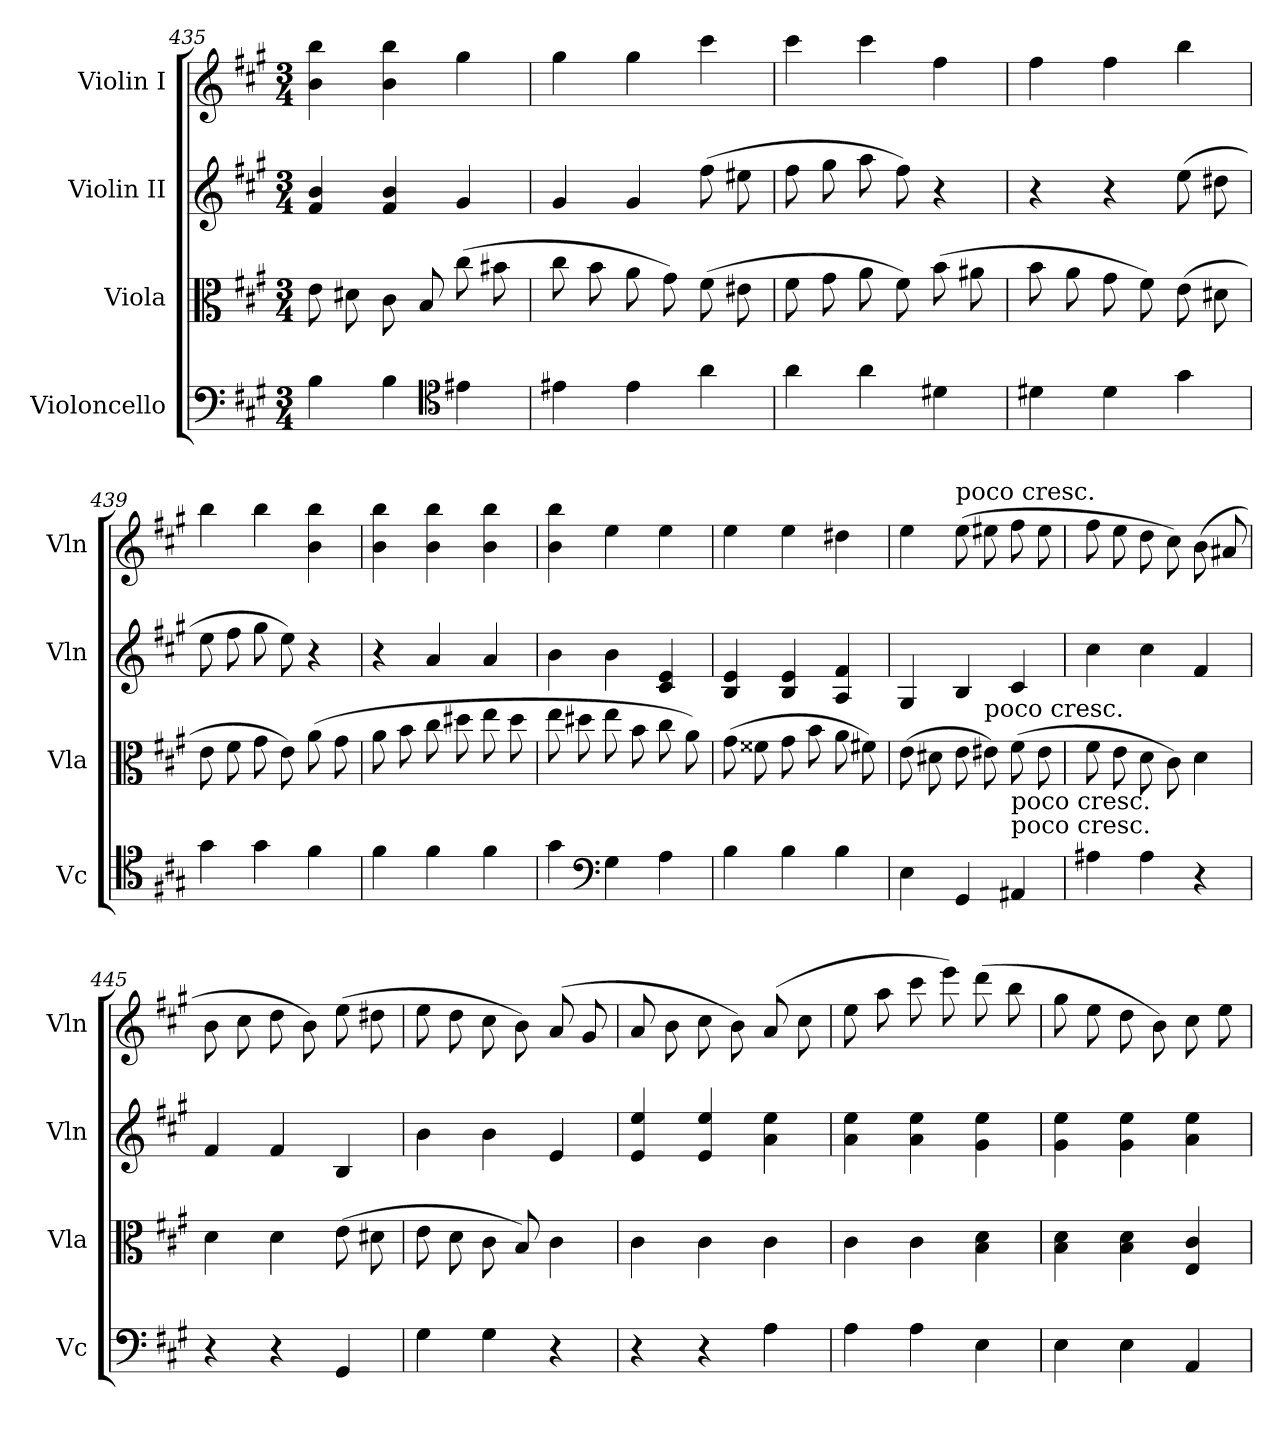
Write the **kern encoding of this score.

**kern	**kern	**kern	**kern
*part4	*part3	*part2	*part1
*staff4	*staff3	*staff2	*staff1
*I"Violoncello	*I"Viola	*I"Violin II	*I"Violin I
*I'Vc	*I'Vla	*I'Vln	*I'Vln
*clefF4	*clefC3	*clefG2	*clefG2
*k[f#c#g#]	*k[f#c#g#]	*k[f#c#g#]	*k[f#c#g#]
*A:	*A:	*A:	*A:
*M3/4	*M3/4	*M3/4	*M3/4
=435	=435	=435	=435
4B	8e	4f# 4b	4b 4bb
.	8d#X	.	.
4B	8c#	4f# 4b	4b 4bb
.	8B	.	.
*clefC4	*	*	*
4e#X	(8cc#	4g#	4gg#
.	8b#X	.	.
=436	=436	=436	=436
4e#X	8cc#	4g#	4gg#
.	8b	.	.
4e#	8a	4g#	4gg#
.	8g#)	.	.
4a	(8f#	(8ff#	4ccc#
.	8e#X	8ee#X	.
=437	=437	=437	=437
4a	8f#	8ff#	4ccc#
.	8g#	8gg#	.
4a	8a	8aa	4ccc#
.	8f#)	8ff#)	.
4d#X	(8b	4r	4ff#
.	8a#X	.	.
=438	=438	=438	=438
4d#X	8b	4r	4ff#
.	8a	.	.
4d#	8g#	4r	4ff#
.	8f#)	.	.
4g#	(8e	(8ee	4bb
.	8d#X	8dd#X	.
=439	=439	=439	=439
4g#	8e	8ee	4bb
.	8f#	8ff#	.
4g#	8g#	8gg#	4bb
.	8e)	8ee)	.
4f#	(8a	4r	4b 4bb
.	8g#	.	.
=440	=440	=440	=440
4f#	8a	4r	4b 4bb
.	8b	.	.
4f#	8cc#	4a	4b 4bb
.	8dd#X	.	.
4f#	8ee	4a	4b 4bb
.	8dd#	.	.
=441	=441	=441	=441
4g#	8ee	4b	4b 4bb
.	8dd#X	.	.
*clefF4	*	*	*
4G#	8ee	4b	4ee
.	8b	.	.
4A	8cc#	4c# 4e	4ee
.	8a)	.	.
=442	=442	=442	=442
4B	(8g#	4B 4e	4ee
.	8f##X	.	.
4B	8g#	4B 4e	4ee
.	8b	.	.
4B	8a	4A 4f#	4dd#X
.	8f#X)	.	.
=443	=443	=443	=443
4E	(8e	4G#	4ee
.	8d#X	.	.
!	!	!	!LO:TX:a:t=poco cresc.
4GG#	8e	4B	(8ee
!	!LO:TX:a:t=poco cresc.	!	!
.	8e#X)	.	8ee#X
!LO:TX:a:t=poco cresc.	!	!	!
!LO:TX:a:t=poco cresc.	!	!	!
4AA#X	(8f#	4c#	8ff#
.	8e#	.	8ee#
=444	=444	=444	=444
4A#X	8f#	4cc#	8ff#
.	8e	.	8ee
4A#	8d	4cc#	8dd
.	8c#)	.	8cc#)
4r	4d	4f#	(8b
.	.	.	8a#X
=445	=445	=445	=445
4r	4d	4f#	8b
.	.	.	8cc#
4r	4d	4f#	8dd
.	.	.	8b)
4GG#	(8e	4B	(8ee
.	8d#X	.	8dd#X
=446	=446	=446	=446
4G#	8e	4b	8ee
.	8d	.	8dd
4G#	8c#	4b	8cc#
.	8B)	.	8b)
4r	4c#	4e	(8a
.	.	.	8g#
=447	=447	=447	=447
4r	4c#	4e 4ee	8a
.	.	.	8b
4r	4c#	4e 4ee	8cc#
.	.	.	8b)
4A	4c#	4a 4ee	(8a
.	.	.	8cc#
=448	=448	=448	=448
4A	4c#	4a 4ee	8ee
.	.	.	8aa
4A	4c#	4a 4ee	8ccc#
.	.	.	8eee)
4E	4B 4d	4g# 4ee	(8ddd
.	.	.	8bb
=449	=449	=449	=449
4E	4B 4d	4g# 4ee	8gg#
.	.	.	8ee
4E	4B 4d	4g# 4ee	8dd
.	.	.	8b)
4AA	4E 4c#	4a 4ee	8cc#
.	.	.	8ee
=	=	=	=
*-	*-	*-	*-
